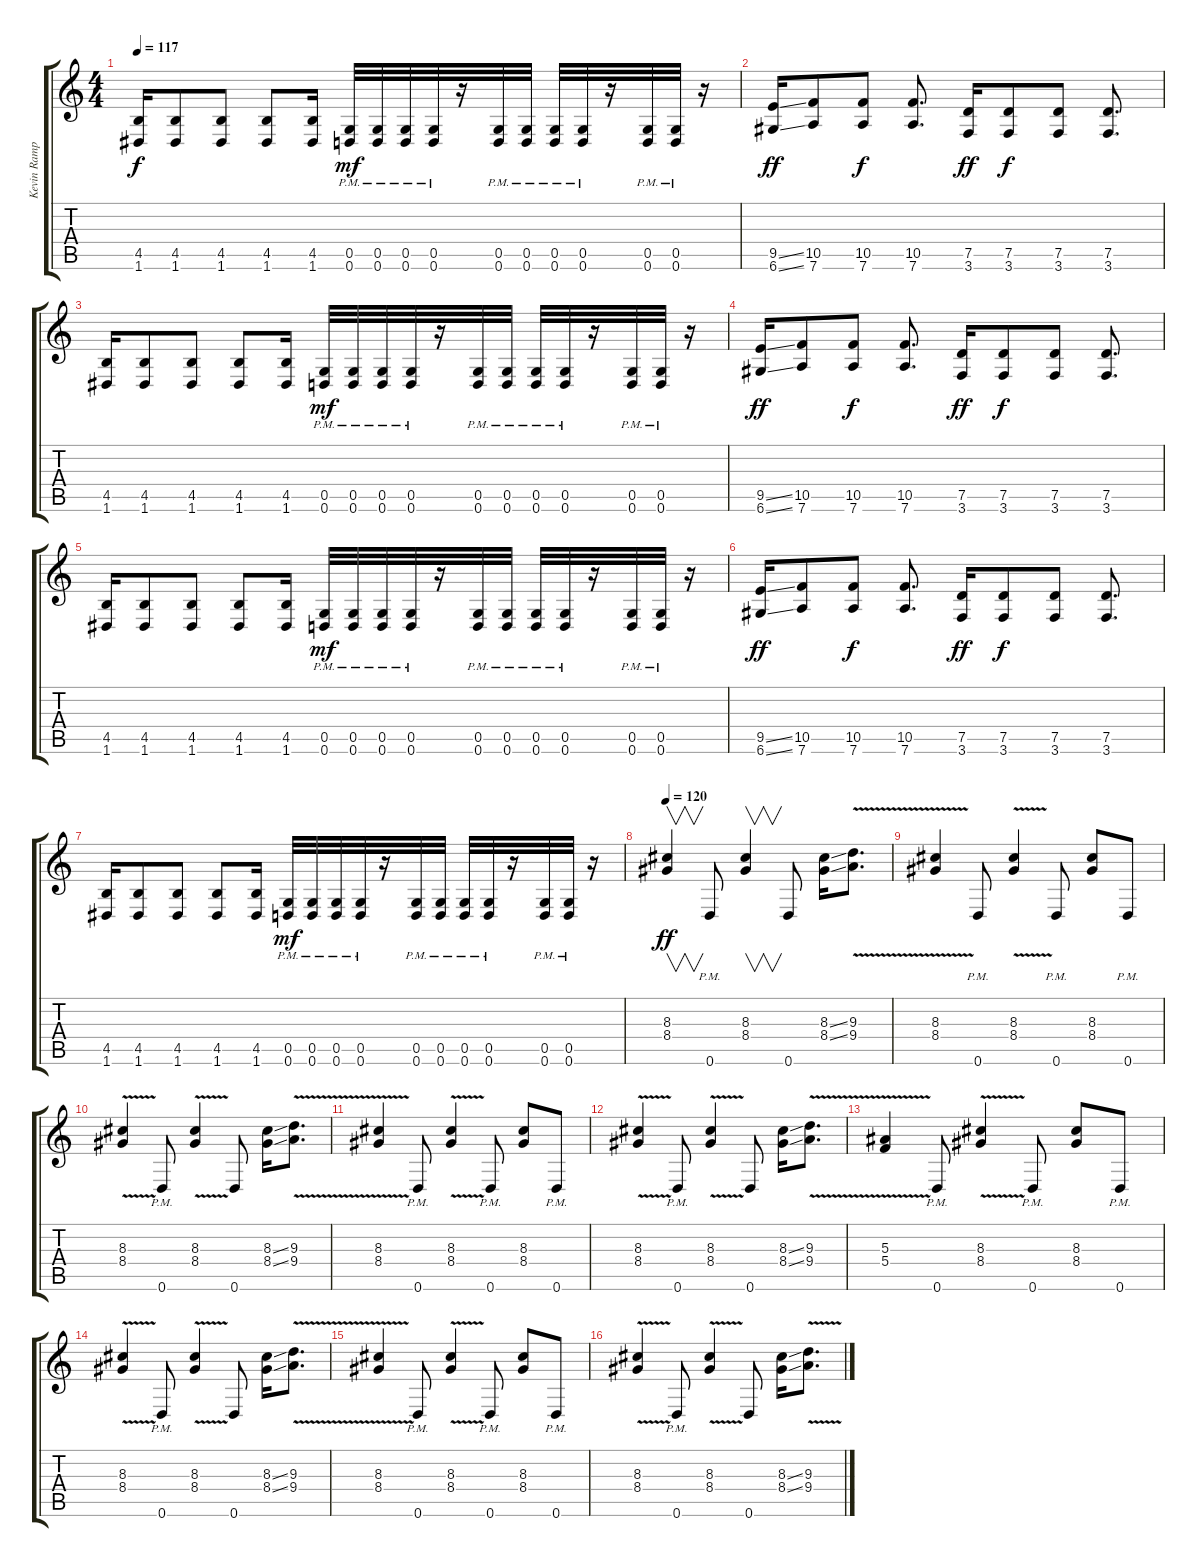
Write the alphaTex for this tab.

\track ("Kevin Rampelberg" "Kevin Ramp") {instrument distortionguitar}
\staff {score tabs}
\tuning (D4 A3 F3 C3 G2 D2) {hide}
\ts (4 4)
\tempo 117
\clef g2
\ks c
(4.5 1.6).16{dy f} (4.5 1.6).8 (4.5 1.6).8 (4.5 1.6).8 (4.5 1.6).16 (0.5{pm} 0.6{pm}).32{dy mf} (0.5{pm} 0.6{pm}).32 (0.5{pm} 0.6{pm}).32 (0.5{pm} 0.6{pm}).32 r.16 (0.5{pm} 0.6{pm}).32 (0.5{pm} 0.6{pm}).32 (0.5{pm} 0.6{pm}).32 (0.5{pm} 0.6{pm}).32 r.16 (0.5{pm} 0.6).32 (0.5{pm} 0.6).32 r.16 |
(9.5{ss} 6.6{ss}).16{dy ff} (10.5 7.6).8 (10.5 7.6).8{dy f} (10.5 7.6).8{d} (7.5 3.6).16{dy ff} (7.5 3.6).8{dy f} (7.5 3.6).8 (7.5 3.6).8{d} |
(4.5 1.6).16 (4.5 1.6).8 (4.5 1.6).8 (4.5 1.6).8 (4.5 1.6).16 (0.5{pm} 0.6{pm}).32{dy mf} (0.5{pm} 0.6{pm}).32 (0.5{pm} 0.6{pm}).32 (0.5{pm} 0.6{pm}).32 r.16 (0.5{pm} 0.6{pm}).32 (0.5{pm} 0.6{pm}).32 (0.5{pm} 0.6{pm}).32 (0.5{pm} 0.6{pm}).32 r.16 (0.5{pm} 0.6).32 (0.5{pm} 0.6).32 r.16 |
(9.5{ss} 6.6{ss}).16{dy ff} (10.5 7.6).8 (10.5 7.6).8{dy f} (10.5 7.6).8{d} (7.5 3.6).16{dy ff} (7.5 3.6).8{dy f} (7.5 3.6).8 (7.5 3.6).8{d} |
(4.5 1.6).16 (4.5 1.6).8 (4.5 1.6).8 (4.5 1.6).8 (4.5 1.6).16 (0.5{pm} 0.6{pm}).32{dy mf} (0.5{pm} 0.6{pm}).32 (0.5{pm} 0.6{pm}).32 (0.5{pm} 0.6{pm}).32 r.16 (0.5{pm} 0.6{pm}).32 (0.5{pm} 0.6{pm}).32 (0.5{pm} 0.6{pm}).32 (0.5{pm} 0.6{pm}).32 r.16 (0.5{pm} 0.6).32 (0.5{pm} 0.6).32 r.16 |
(9.5{ss} 6.6{ss}).16{dy ff} (10.5 7.6).8 (10.5 7.6).8{dy f} (10.5 7.6).8{d} (7.5 3.6).16{dy ff} (7.5 3.6).8{dy f} (7.5 3.6).8 (7.5 3.6).8{d} |
(4.5 1.6).16 (4.5 1.6).8 (4.5 1.6).8 (4.5 1.6).8 (4.5 1.6).16 (0.5{pm} 0.6{pm}).32{dy mf} (0.5{pm} 0.6{pm}).32 (0.5{pm} 0.6{pm}).32 (0.5{pm} 0.6{pm}).32 r.16 (0.5{pm} 0.6{pm}).32 (0.5{pm} 0.6{pm}).32 (0.5{pm} 0.6{pm}).32 (0.5{pm} 0.6{pm}).32 r.16 (0.5{pm} 0.6).32 (0.5{pm} 0.6).32 r.16 |
\tempo 120
(8.3 8.4).4{v dy ff} 0.6{pm}.8 (8.3 8.4).4{v} 0.6.8 (8.3{ss} 8.4{ss}).16 (9.3{v} 9.4{v}).8{d} |
(8.3{v} 8.4{v}).4 0.6{pm}.8 (8.3{v} 8.4{v}).4 0.6{pm}.8 (8.3 8.4).8 0.6{pm}.8 |
(8.3{v} 8.4{v}).4 0.6{pm}.8 (8.3{v} 8.4{v}).4 0.6.8 (8.3{ss} 8.4{ss}).16 (9.3{v} 9.4{v}).8{d} |
(8.3{v} 8.4{v}).4 0.6{pm}.8 (8.3{v} 8.4{v}).4 0.6{pm}.8 (8.3 8.4).8 0.6{pm}.8 |
(8.3{v} 8.4{v}).4 0.6{pm}.8 (8.3{v} 8.4{v}).4 0.6.8 (8.3{ss} 8.4{ss}).16 (9.3{v} 9.4{v}).8{d} |
(5.3{v} 5.4{v}).4 0.6{pm}.8 (8.3{v} 8.4{v}).4 0.6{pm}.8 (8.3 8.4).8 0.6{pm}.8 |
(8.3{v} 8.4{v}).4 0.6{pm}.8 (8.3{v} 8.4{v}).4 0.6.8 (8.3{ss} 8.4{ss}).16 (9.3{v} 9.4{v}).8{d} |
(8.3{v} 8.4{v}).4 0.6{pm}.8 (8.3{v} 8.4{v}).4 0.6{pm}.8 (8.3 8.4).8 0.6{pm}.8 |
(8.3{v} 8.4{v}).4 0.6{pm}.8 (8.3{v} 8.4{v}).4 0.6.8 (8.3{ss} 8.4{ss}).16 (9.3{v} 9.4{v}).8{d}
